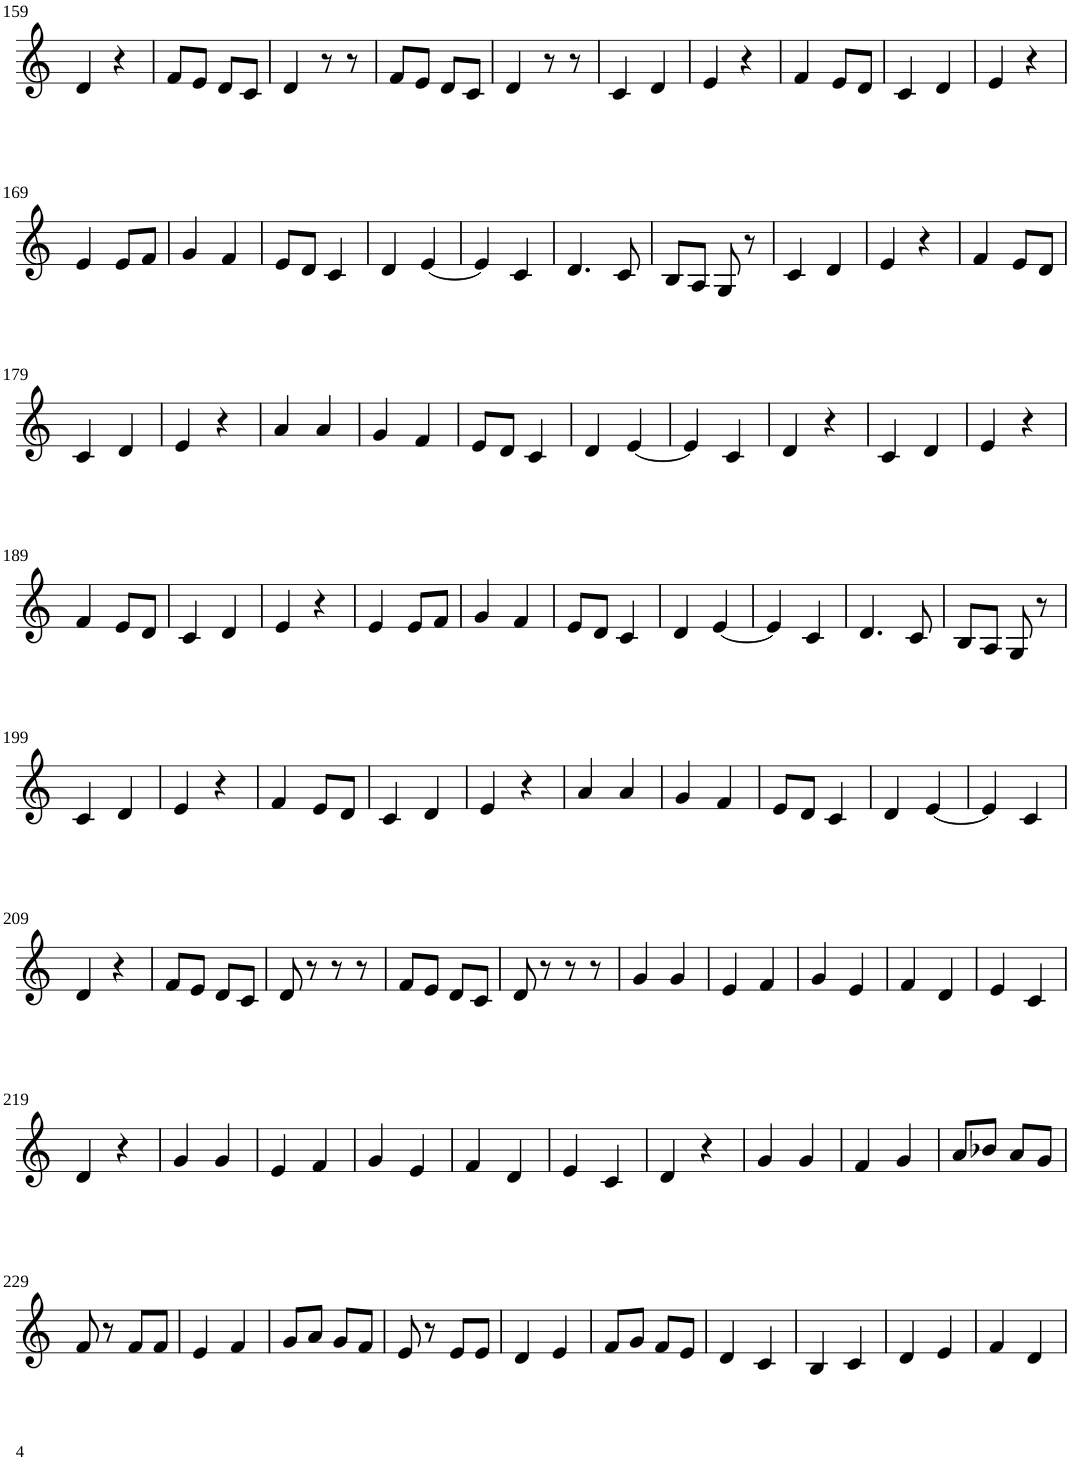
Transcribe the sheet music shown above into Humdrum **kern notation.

**kern
*part1
*staff1
*I"Violin
!!LO:PB:g=z
*clefG2
*k[]
*M2/4
=159
4d/
4r
=160
8f/L
8e/J
8d/L
8c/J
=161
4d/
8r
8r
=162
8f/L
8e/J
8d/L
8c/J
=163
4d/
8r
8r
=164
4c/
4d/
=165
4e/
4r
=166
4f/
8e/L
8d/J
=167
4c/
4d/
=168
4e/
4r
!!LO:LB:g=z
=169
4e/
8e/L
8f/J
=170
4g/
4f/
=171
8e/L
8d/J
4c/
=172
4d/
[4e/
=173
4e/]
4c/
=174
4.d/
8c/
=175
8B/L
8A/J
8G/
8r
=176
4c/
4d/
=177
4e/
4r
=178
4f/
8e/L
8d/J
!!LO:LB:g=z
=179
4c/
4d/
=180
4e/
4r
=181
4a/
4a/
=182
4g/
4f/
=183
8e/L
8d/J
4c/
=184
4d/
[4e/
=185
4e/]
4c/
=186
4d/
4r
=187
4c/
4d/
=188
4e/
4r
!!LO:LB:g=z
=189
4f/
8e/L
8d/J
=190
4c/
4d/
=191
4e/
4r
=192
4e/
8e/L
8f/J
=193
4g/
4f/
=194
8e/L
8d/J
4c/
=195
4d/
[4e/
=196
4e/]
4c/
=197
4.d/
8c/
=198
8B/L
8A/J
8G/
8r
!!LO:LB:g=z
=199
4c/
4d/
=200
4e/
4r
=201
4f/
8e/L
8d/J
=202
4c/
4d/
=203
4e/
4r
=204
4a/
4a/
=205
4g/
4f/
=206
8e/L
8d/J
4c/
=207
4d/
[4e/
=208
4e/]
4c/
!!LO:LB:g=z
=209
4d/
4r
=210
8f/L
8e/J
8d/L
8c/J
=211
8d/
8r
8r
8r
=212
8f/L
8e/J
8d/L
8c/J
=213
8d/
8r
8r
8r
=214
4g/
4g/
=215
4e/
4f/
=216
4g/
4e/
=217
4f/
4d/
=218
4e/
4c/
!!LO:LB:g=z
=219
4d/
4r
=220
4g/
4g/
=221
4e/
4f/
=222
4g/
4e/
=223
4f/
4d/
=224
4e/
4c/
=225
4d/
4r
=226
4g/
4g/
=227
4f/
4g/
=228
8a/L
8b-X/J
8a/L
8g/J
!!LO:LB:g=z
=229
8f/
8r
8f/L
8f/J
=230
4e/
4f/
=231
8g/L
8a/J
8g/L
8f/J
=232
8e/
8r
8e/L
8e/J
=233
4d/
4e/
=234
8f/L
8g/J
8f/L
8e/J
=235
4d/
4c/
=236
4B/
4c/
=237
4d/
4e/
=238
4f/
4d/
=
*-
